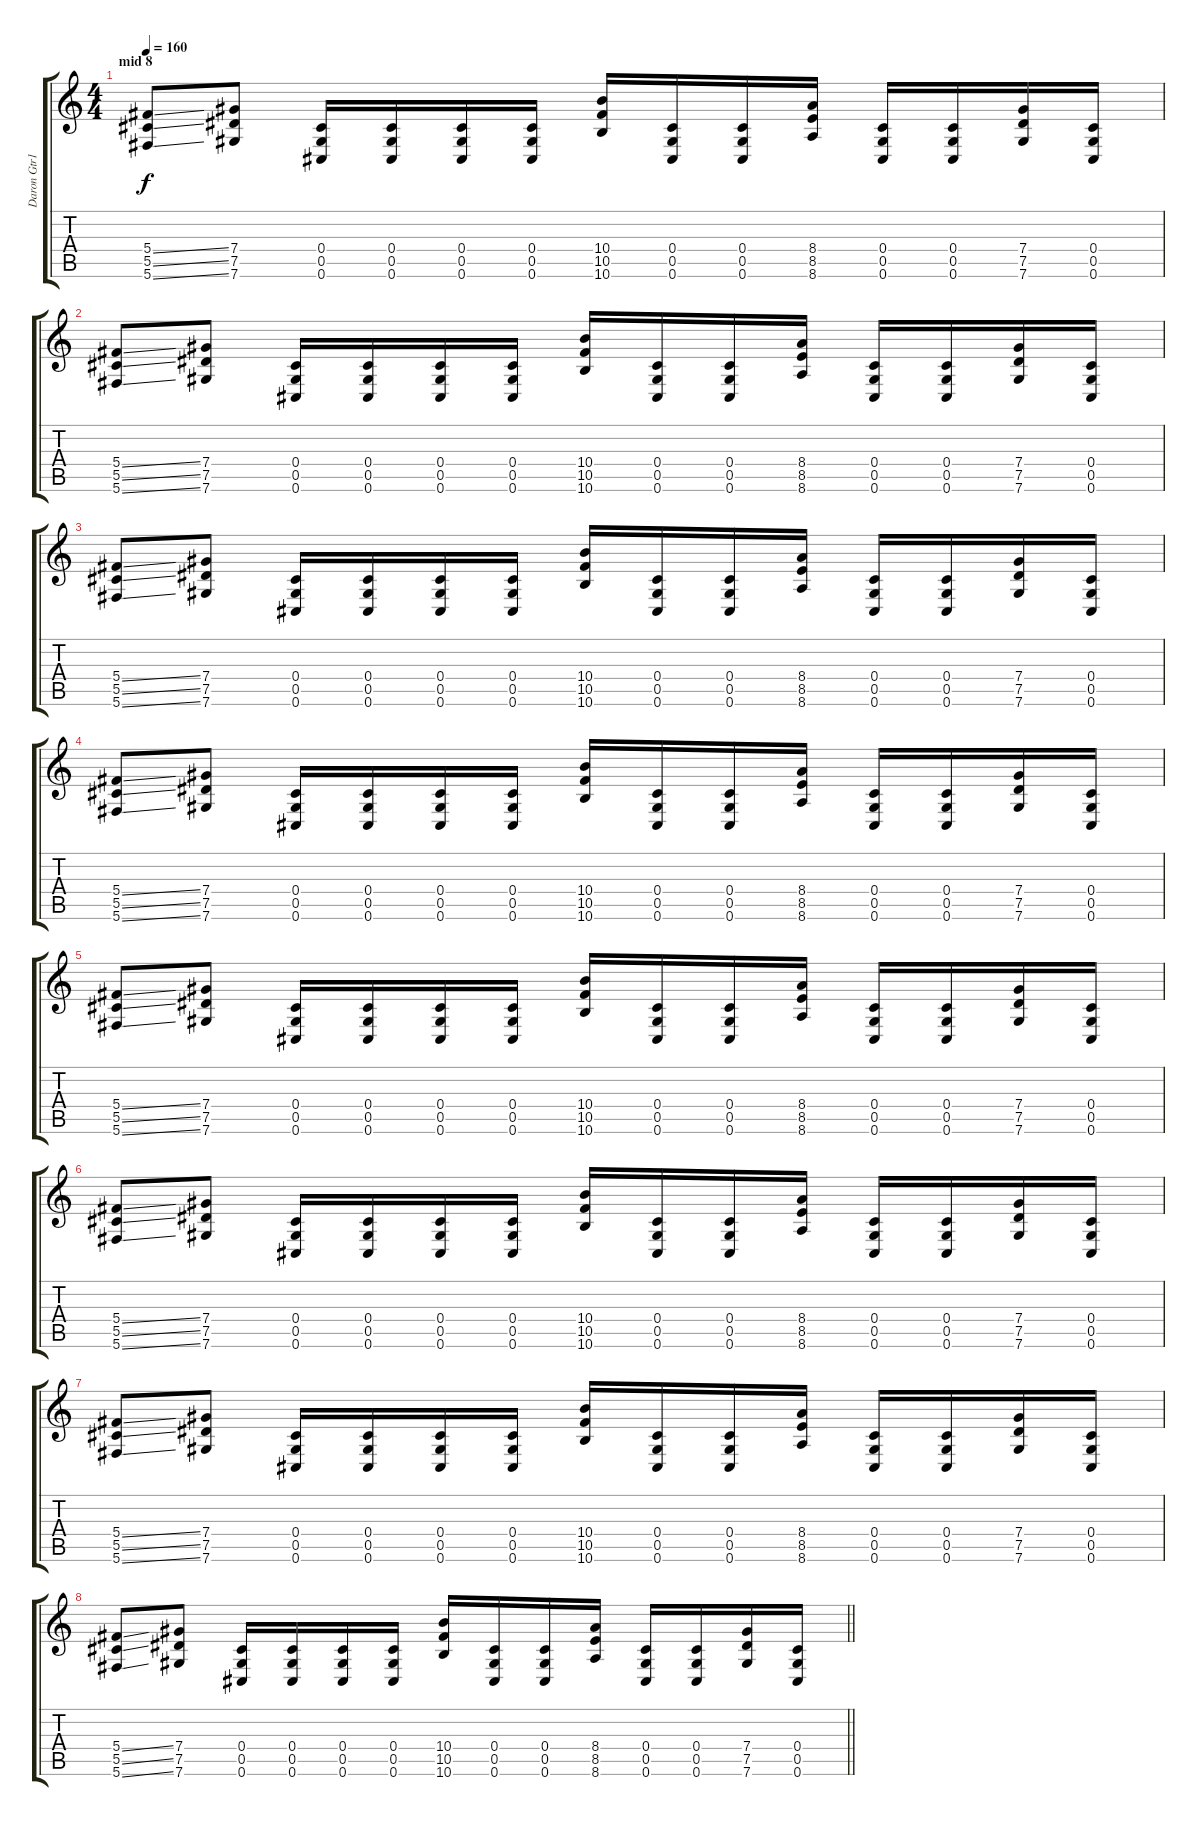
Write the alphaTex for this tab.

\track ("Daron Gtr1" "Daron Gtr1") {instrument distortionguitar}
\staff {score tabs}
\tuning (Eb4 Bb3 Gb3 Db3 Ab2 Db2) {hide}
\ts (4 4)
\section ("" "mid 8")
\tempo 160
\clef g2
\ks c
(5.4{ss} 5.5{ss} 5.6{ss}).8{dy f} (7.4 7.5 7.6).8 (0.4 0.5 0.6).16 (0.4 0.5 0.6).16 (0.4 0.5 0.6).16 (0.4 0.5 0.6).16 (10.4 10.5 10.6).16 (0.4 0.5 0.6).16 (0.4 0.5 0.6).16 (8.4 8.5 8.6).16 (0.4 0.5 0.6).16 (0.4 0.5 0.6).16 (7.4 7.5 7.6).16 (0.4 0.5 0.6).16 |
(5.4{ss} 5.5{ss} 5.6{ss}).8 (7.4 7.5 7.6).8 (0.4 0.5 0.6).16 (0.4 0.5 0.6).16 (0.4 0.5 0.6).16 (0.4 0.5 0.6).16 (10.4 10.5 10.6).16 (0.4 0.5 0.6).16 (0.4 0.5 0.6).16 (8.4 8.5 8.6).16 (0.4 0.5 0.6).16 (0.4 0.5 0.6).16 (7.4 7.5 7.6).16 (0.4 0.5 0.6).16 |
(5.4{ss} 5.5{ss} 5.6{ss}).8 (7.4 7.5 7.6).8 (0.4 0.5 0.6).16 (0.4 0.5 0.6).16 (0.4 0.5 0.6).16 (0.4 0.5 0.6).16 (10.4 10.5 10.6).16 (0.4 0.5 0.6).16 (0.4 0.5 0.6).16 (8.4 8.5 8.6).16 (0.4 0.5 0.6).16 (0.4 0.5 0.6).16 (7.4 7.5 7.6).16 (0.4 0.5 0.6).16 |
(5.4{ss} 5.5{ss} 5.6{ss}).8 (7.4 7.5 7.6).8 (0.4 0.5 0.6).16 (0.4 0.5 0.6).16 (0.4 0.5 0.6).16 (0.4 0.5 0.6).16 (10.4 10.5 10.6).16 (0.4 0.5 0.6).16 (0.4 0.5 0.6).16 (8.4 8.5 8.6).16 (0.4 0.5 0.6).16 (0.4 0.5 0.6).16 (7.4 7.5 7.6).16 (0.4 0.5 0.6).16 |
(5.4{ss} 5.5{ss} 5.6{ss}).8 (7.4 7.5 7.6).8 (0.4 0.5 0.6).16 (0.4 0.5 0.6).16 (0.4 0.5 0.6).16 (0.4 0.5 0.6).16 (10.4 10.5 10.6).16 (0.4 0.5 0.6).16 (0.4 0.5 0.6).16 (8.4 8.5 8.6).16 (0.4 0.5 0.6).16 (0.4 0.5 0.6).16 (7.4 7.5 7.6).16 (0.4 0.5 0.6).16 |
(5.4{ss} 5.5{ss} 5.6{ss}).8 (7.4 7.5 7.6).8 (0.4 0.5 0.6).16 (0.4 0.5 0.6).16 (0.4 0.5 0.6).16 (0.4 0.5 0.6).16 (10.4 10.5 10.6).16 (0.4 0.5 0.6).16 (0.4 0.5 0.6).16 (8.4 8.5 8.6).16 (0.4 0.5 0.6).16 (0.4 0.5 0.6).16 (7.4 7.5 7.6).16 (0.4 0.5 0.6).16 |
(5.4{ss} 5.5{ss} 5.6{ss}).8 (7.4 7.5 7.6).8 (0.4 0.5 0.6).16 (0.4 0.5 0.6).16 (0.4 0.5 0.6).16 (0.4 0.5 0.6).16 (10.4 10.5 10.6).16 (0.4 0.5 0.6).16 (0.4 0.5 0.6).16 (8.4 8.5 8.6).16 (0.4 0.5 0.6).16 (0.4 0.5 0.6).16 (7.4 7.5 7.6).16 (0.4 0.5 0.6).16 |
\barLineRight lightlight
(5.4{ss} 5.5{ss} 5.6{ss}).8 (7.4 7.5 7.6).8 (0.4 0.5 0.6).16 (0.4 0.5 0.6).16 (0.4 0.5 0.6).16 (0.4 0.5 0.6).16 (10.4 10.5 10.6).16 (0.4 0.5 0.6).16 (0.4 0.5 0.6).16 (8.4 8.5 8.6).16 (0.4 0.5 0.6).16 (0.4 0.5 0.6).16 (7.4 7.5 7.6).16 (0.4 0.5 0.6).16
